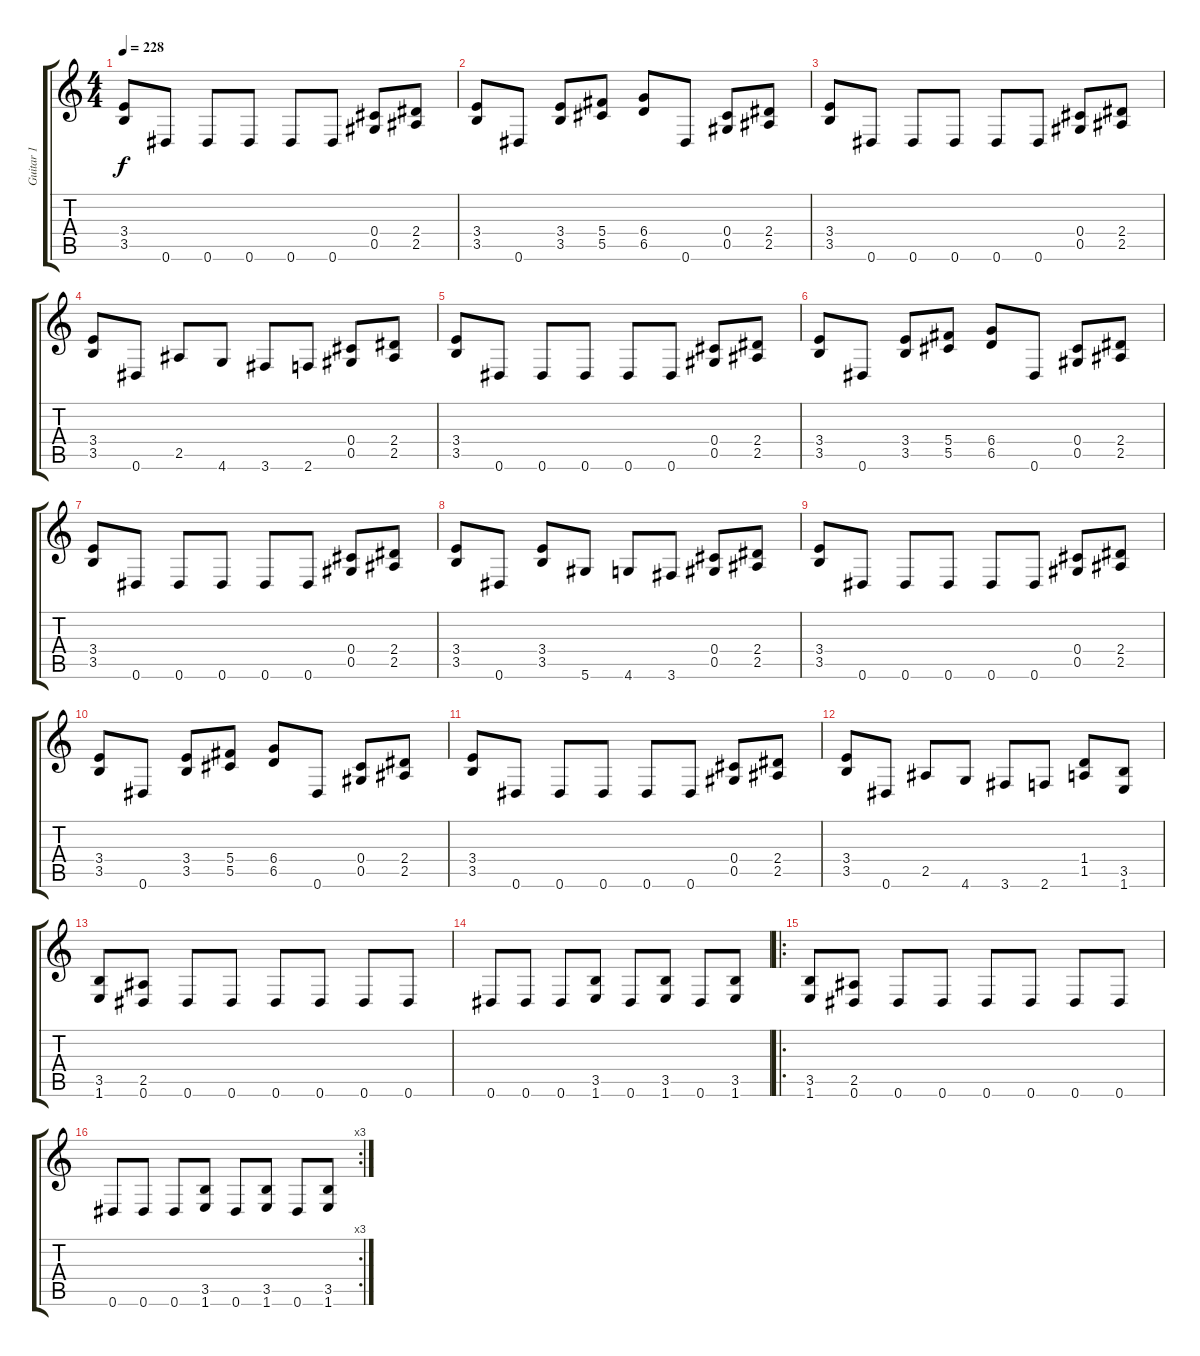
\track ("Guitar 1" "Guitar 1") {instrument distortionguitar}
\staff {score tabs}
\tuning (Eb4 Bb3 Gb3 Db3 Ab2 Eb2) {hide}
\ts (4 4)
\tempo 228
\clef g2
\ks c
(3.4 3.5).8{dy f} 0.6.8 0.6.8 0.6.8 0.6.8 0.6.8 (0.4 0.5).8 (2.4 2.5).8 |
(3.4 3.5).8 0.6.8 (3.4 3.5).8 (5.4 5.5).8 (6.4 6.5).8 0.6.8 (0.4 0.5).8 (2.4 2.5).8 |
(3.4 3.5).8 0.6.8 0.6.8 0.6.8 0.6.8 0.6.8 (0.4 0.5).8 (2.4 2.5).8 |
(3.4 3.5).8 0.6.8 2.5.8 4.6.8 3.6.8 2.6.8 (0.4 0.5).8 (2.4 2.5).8 |
(3.4 3.5).8 0.6.8 0.6.8 0.6.8 0.6.8 0.6.8 (0.4 0.5).8 (2.4 2.5).8 |
(3.4 3.5).8 0.6.8 (3.4 3.5).8 (5.4 5.5).8 (6.4 6.5).8 0.6.8 (0.4 0.5).8 (2.4 2.5).8 |
(3.4 3.5).8 0.6.8 0.6.8 0.6.8 0.6.8 0.6.8 (0.4 0.5).8 (2.4 2.5).8 |
(3.4 3.5).8 0.6.8 (3.4 3.5).8 5.6.8 4.6.8 3.6.8 (0.4 0.5).8 (2.4 2.5).8 |
(3.4 3.5).8 0.6.8 0.6.8 0.6.8 0.6.8 0.6.8 (0.4 0.5).8 (2.4 2.5).8 |
(3.4 3.5).8 0.6.8 (3.4 3.5).8 (5.4 5.5).8 (6.4 6.5).8 0.6.8 (0.4 0.5).8 (2.4 2.5).8 |
(3.4 3.5).8 0.6.8 0.6.8 0.6.8 0.6.8 0.6.8 (0.4 0.5).8 (2.4 2.5).8 |
(3.4 3.5).8 0.6.8 2.5.8 4.6.8 3.6.8 2.6.8 (1.4 1.5).8 (3.5 1.6).8 |
(3.5 1.6).8 (2.5 0.6).8 0.6.8 0.6.8 0.6.8 0.6.8 0.6.8 0.6.8 |
0.6.8 0.6.8 0.6.8 (3.5 1.6).8 0.6.8 (3.5 1.6).8 0.6.8 (3.5 1.6).8 |
\ro
(3.5 1.6).8 (2.5 0.6).8 0.6.8 0.6.8 0.6.8 0.6.8 0.6.8 0.6.8 |
\rc 3
0.6.8 0.6.8 0.6.8 (3.5 1.6).8 0.6.8 (3.5 1.6).8 0.6.8 (3.5 1.6).8
